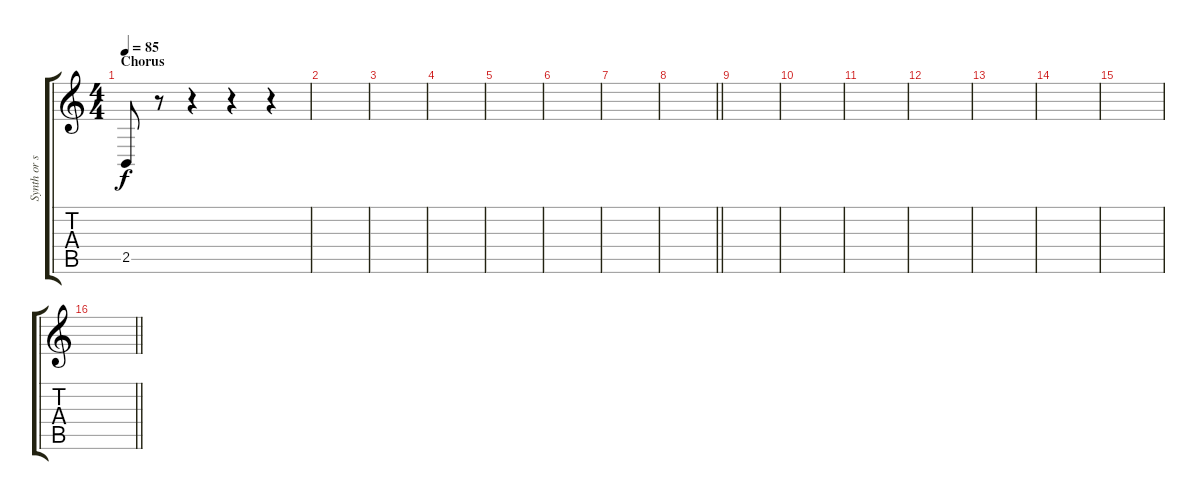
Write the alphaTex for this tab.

\track ("Synth or something" "Synth or s") {instrument lead1square}
\staff {score tabs}
\tuning (E4 B3 G3 D3 A2 E2) {hide}
\ts (4 4)
\section ("" "Chorus")
\tempo 85
\clef g2
\ks c
2.5.8{dy f} r.8 r.4 r.4 r.4 |
|
|
|
|
|
|
\barLineRight lightlight
|
|
|
|
|
|
|
|
\barLineRight lightlight
